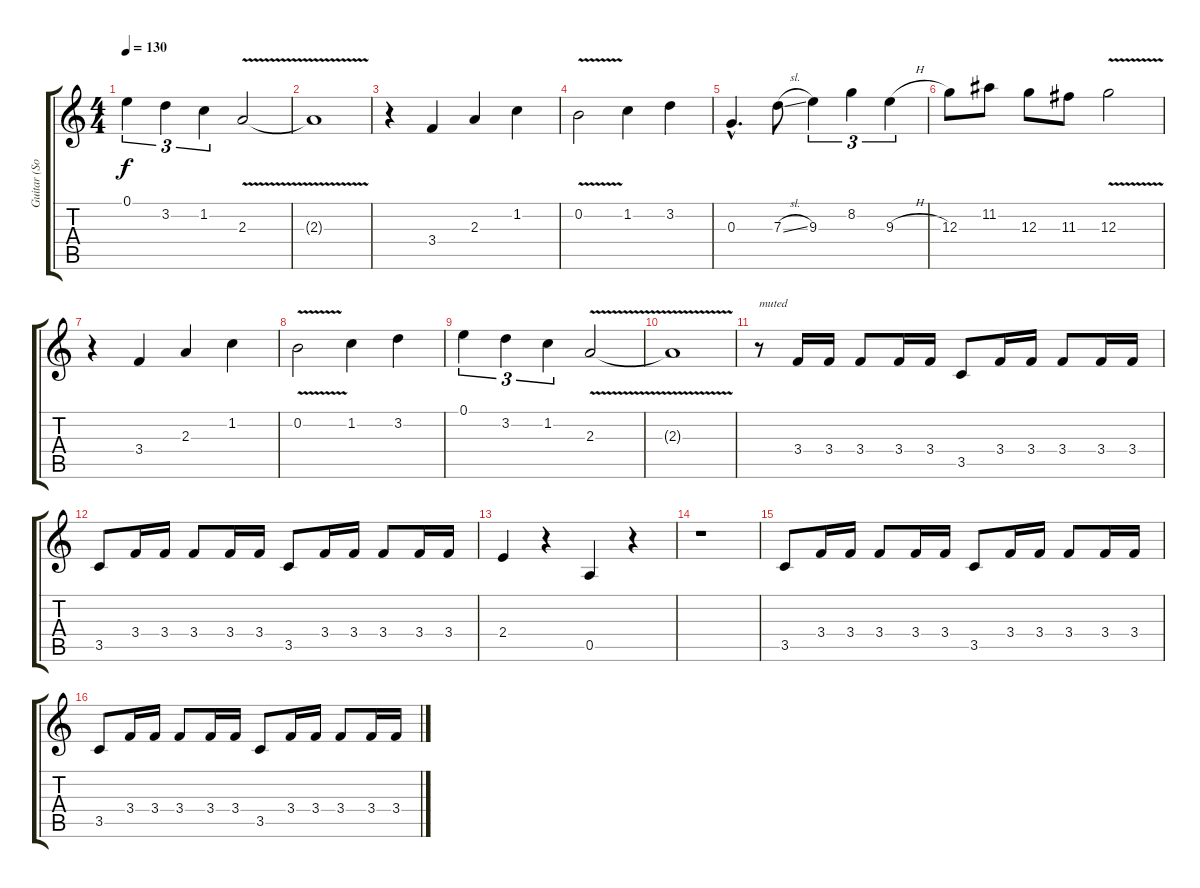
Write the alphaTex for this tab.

\track ("Guitar (Solo)" "Guitar (So") {instrument electricguitarclean}
\staff {score tabs}
\tuning (E4 B3 G3 D3 A2 E2) {hide}
\ts (4 4)
\tempo 130
\clef g2
\ks c
0.1.4{tu (3 2) dy f} 3.2.4{tu (3 2)} 1.2.4{tu (3 2)} 2.3{v}.2 |
2.3{t}.1 |
r.4 3.4.4 2.3.4 1.2.4 |
0.2{v}.2 1.2.4 3.2.4 |
0.3{hac}.4{d} 7.3{sl}.8 9.3.4{tu (3 2)} 8.2.4{tu (3 2)} 9.3{h}.4{tu (3 2)} |
12.3.8 11.2.8 12.3.8 11.3.8 12.3{v}.2 |
r.4 3.4.4 2.3.4 1.2.4 |
0.2{v}.2 1.2.4 3.2.4 |
0.1.4{tu (3 2)} 3.2.4{tu (3 2)} 1.2.4{tu (3 2)} 2.3{v}.2 |
2.3{t}.1 |
r.8{txt "muted" instrument electricguitarmuted} 3.4.16 3.4.16 3.4.8 3.4.16 3.4.16 3.5.8 3.4.16 3.4.16 3.4.8 3.4.16 3.4.16 |
3.5.8 3.4.16 3.4.16 3.4.8 3.4.16 3.4.16 3.5.8 3.4.16 3.4.16 3.4.8 3.4.16 3.4.16 |
2.4.4 r.4 0.5.4 r.4 |
r.1 |
3.5.8 3.4.16 3.4.16 3.4.8 3.4.16 3.4.16 3.5.8 3.4.16 3.4.16 3.4.8 3.4.16 3.4.16 |
3.5.8 3.4.16 3.4.16 3.4.8 3.4.16 3.4.16 3.5.8 3.4.16 3.4.16 3.4.8 3.4.16 3.4.16
